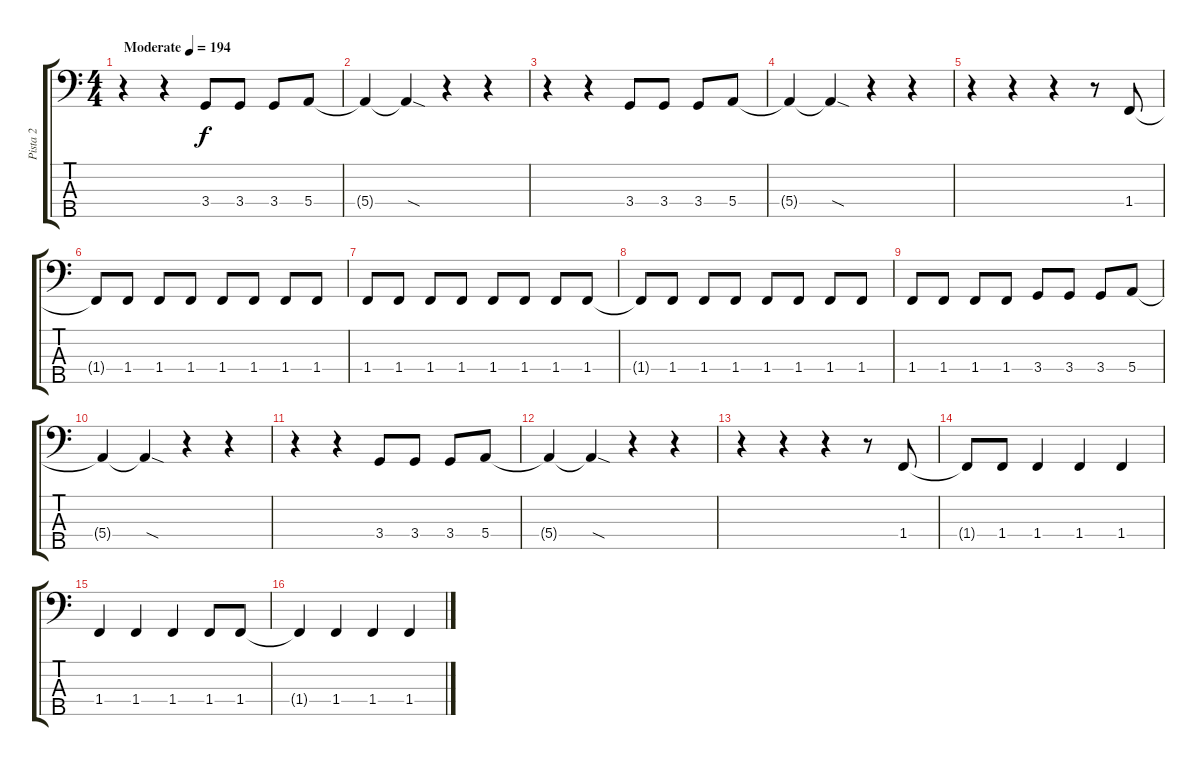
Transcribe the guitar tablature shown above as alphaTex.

\track ("Pista 2" "Pista 2") {instrument electricbassfinger}
\staff {score tabs}
\tuning (G2 D2 A1 E1 B0) {hide}
\ts (4 4)
\tempo (194 "Moderate")
\clef f4
\ks c
r.4{dy f instrument electricbassfinger} r.4 3.4.8 3.4.8 3.4.8 5.4.8 |
5.4{t}.4 5.4{sod t}.4 r.4 r.4 |
r.4 r.4 3.4.8 3.4.8 3.4.8 5.4.8 |
5.4{t}.4 5.4{sod t}.4 r.4 r.4 |
r.4 r.4 r.4 r.8 1.4.8 |
1.4{t}.8 1.4.8 1.4.8 1.4.8 1.4.8 1.4.8 1.4.8 1.4.8 |
1.4.8 1.4.8 1.4.8 1.4.8 1.4.8 1.4.8 1.4.8 1.4.8 |
1.4{t}.8 1.4.8 1.4.8 1.4.8 1.4.8 1.4.8 1.4.8 1.4.8 |
1.4.8 1.4.8 1.4.8 1.4.8 3.4.8 3.4.8 3.4.8 5.4.8 |
5.4{t}.4 5.4{sod t}.4 r.4 r.4 |
r.4 r.4 3.4.8 3.4.8 3.4.8 5.4.8 |
5.4{t}.4 5.4{sod t}.4 r.4 r.4 |
r.4 r.4 r.4 r.8 1.4.8 |
1.4{t}.8 1.4.8 1.4.4 1.4.4 1.4.4 |
1.4.4 1.4.4 1.4.4 1.4.8 1.4.8 |
1.4{t}.4 1.4.4 1.4.4 1.4.4
